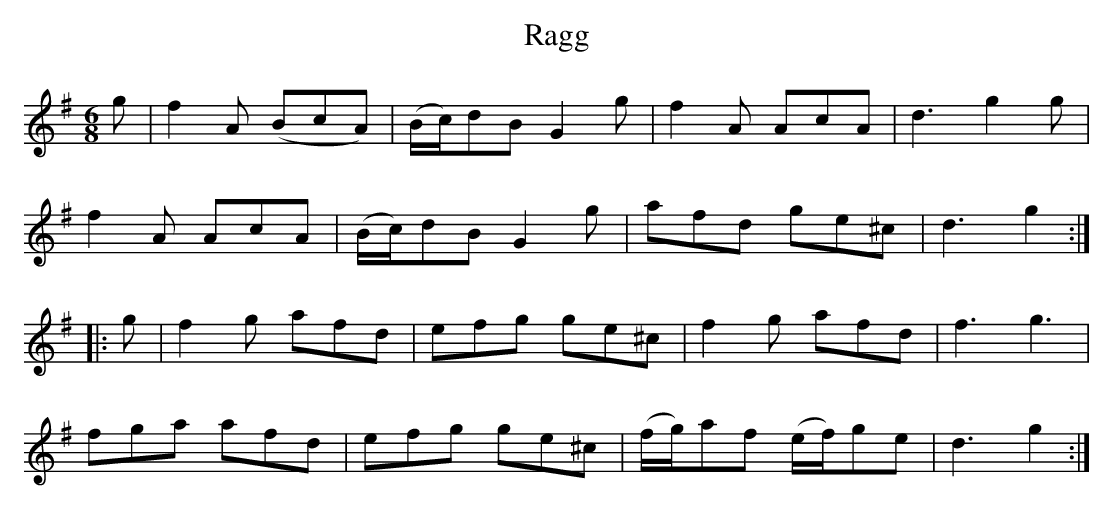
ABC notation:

X:1
T:Ragg
M:6/8
L:1/8
K:Dmix
g|f2A (BcA)|(B/c/)dB G2g|f2A AcA|d3 g2g|
f2A AcA|(B/c/)dB G2g|afd ge^c|d3 g2:|
|:g|f2g afd|efg ge^c|f2g afd|f3 g3|
fga afd|efg ge^c|(f/g/)af (e/f/)ge|d3 g2:|]
